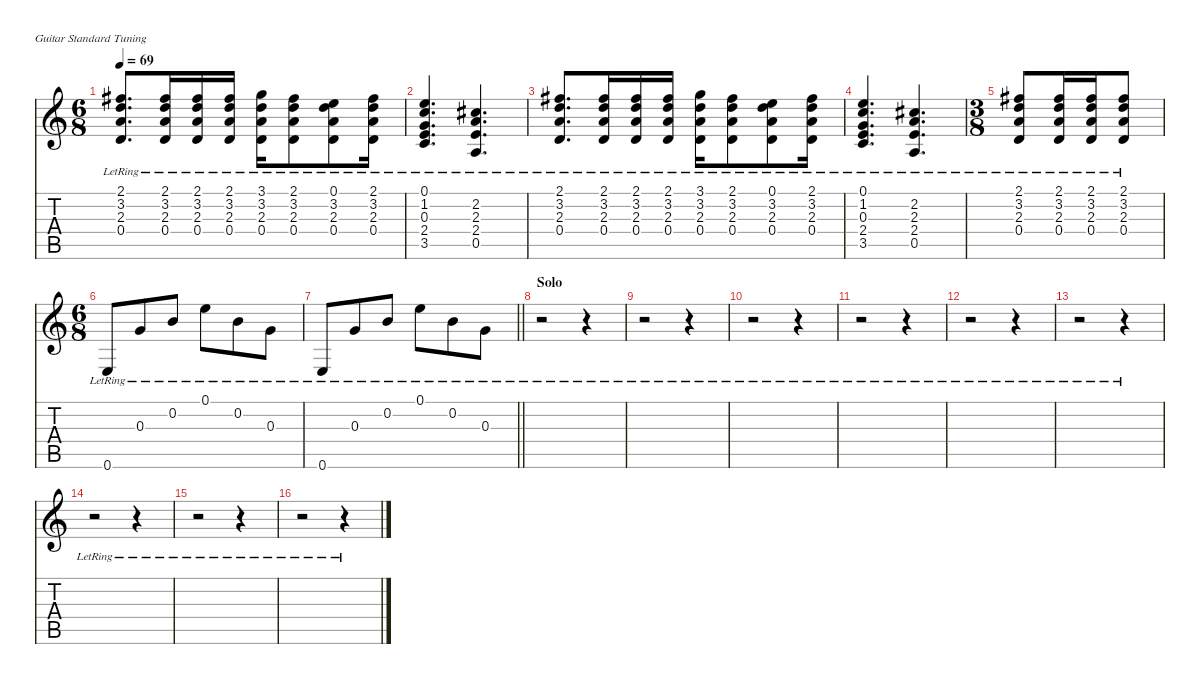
\defaultSystemsLayout 4
\hideDynamics
\bracketExtendMode nobrackets
\singleTrackTrackNamePolicy hidden
\multiTrackTrackNamePolicy hidden
\otherSystemsTrackNameOrientation horizontal
\track ("Guitar 1" "s.guit.") {mute instrument acousticguitarsteel}
\staff {score tabs}
\tuning (E4 B3 G3 D3 A2 E2)
\ts (6 8)
\tempo 69
\clef g2
\ks c
(2.1{lr acc #} 3.2{lr} 2.3{lr} 0.4{lr}).8{d dy f beam Up} (2.1{lr acc #} 3.2{lr} 2.3{lr} 0.4{lr}).16{beam Up} (2.1{lr acc #} 3.2{lr} 2.3{lr} 0.4{lr}).16{beam Up} (2.1{lr acc #} 3.2{lr} 2.3{lr} 0.4{lr}).16{beam Up} (3.1{lr} 3.2{lr} 2.3{lr} 0.4{lr}).16{beam Down} (2.1{lr acc #} 3.2{lr} 2.3{lr} 0.4{lr}).8{beam Down} (0.1{lr} 3.2{lr} 2.3{lr} 0.4{lr}).8{beam Down} (2.1{lr acc #} 3.2{lr} 2.3{lr} 0.4{lr}).16{beam Down} |
(0.1{lr} 1.2{lr} 0.3{lr} 2.4{lr} 3.5{lr}).4{d beam Up} (2.2{lr acc #} 2.3{lr} 2.4{lr} 0.5{lr}).4{d beam Up} |
(2.1{lr acc #} 3.2{lr} 2.3{lr} 0.4{lr}).8{d beam Up} (2.1{lr acc #} 3.2{lr} 2.3{lr} 0.4{lr}).16{beam Up} (2.1{lr acc #} 3.2{lr} 2.3{lr} 0.4{lr}).16{beam Up} (2.1{lr acc #} 3.2{lr} 2.3{lr} 0.4{lr}).16{beam Up} (3.1{lr} 3.2{lr} 2.3{lr} 0.4{lr}).16{beam Down} (2.1{lr acc #} 3.2{lr} 2.3{lr} 0.4{lr}).8{beam Down} (0.1{lr} 3.2{lr} 2.3{lr} 0.4{lr}).8{beam Down} (2.1{lr acc #} 3.2{lr} 2.3{lr} 0.4{lr}).16{beam Down} |
(0.1{lr} 1.2{lr} 0.3{lr} 2.4{lr} 3.5{lr}).4{d beam Up} (2.2{lr acc #} 2.3{lr} 2.4{lr} 0.5{lr}).4{d beam Up} |
\ts (3 8)
\beaming (8 3)
(2.1{lr acc #} 3.2{lr} 2.3{lr} 0.4{lr}).8{beam Up} (2.1{lr acc #} 3.2{lr} 2.3{lr} 0.4{lr}).16{beam Up} (2.1{lr acc #} 3.2{lr} 2.3{lr} 0.4{lr}).16{beam Up} (2.1{lr acc #} 3.2{lr} 2.3{lr} 0.4{lr}).8{beam Up} |
\ts (6 8)
\beaming (8 3 3)
0.6{lr}.8{beam Up} 0.3{lr}.8{beam Up} 0.2{lr}.8{beam Up} 0.1{lr}.8{beam Down} 0.2{lr}.8{beam Down} 0.3{lr}.8{beam Down} |
\barLineRight lightlight
0.6{lr}.8{beam Up} 0.3{lr}.8{beam Up} 0.2{lr}.8{beam Up} 0.1{lr}.8{beam Down} 0.2{lr}.8{beam Down} 0.3{lr}.8{beam Down} |
\section ("" "Solo")
r.2{beam Down} r.4{beam Down} |
r.2{beam Down} r.4{beam Down} |
r.2{beam Down} r.4{beam Down} |
r.2{beam Down} r.4{beam Down} |
r.2{beam Down} r.4{beam Down} |
r.2{beam Down} r.4{beam Down} |
r.2{beam Down} r.4{beam Down} |
r.2{beam Down} r.4{beam Down} |
r.2{beam Down} r.4{beam Down}
